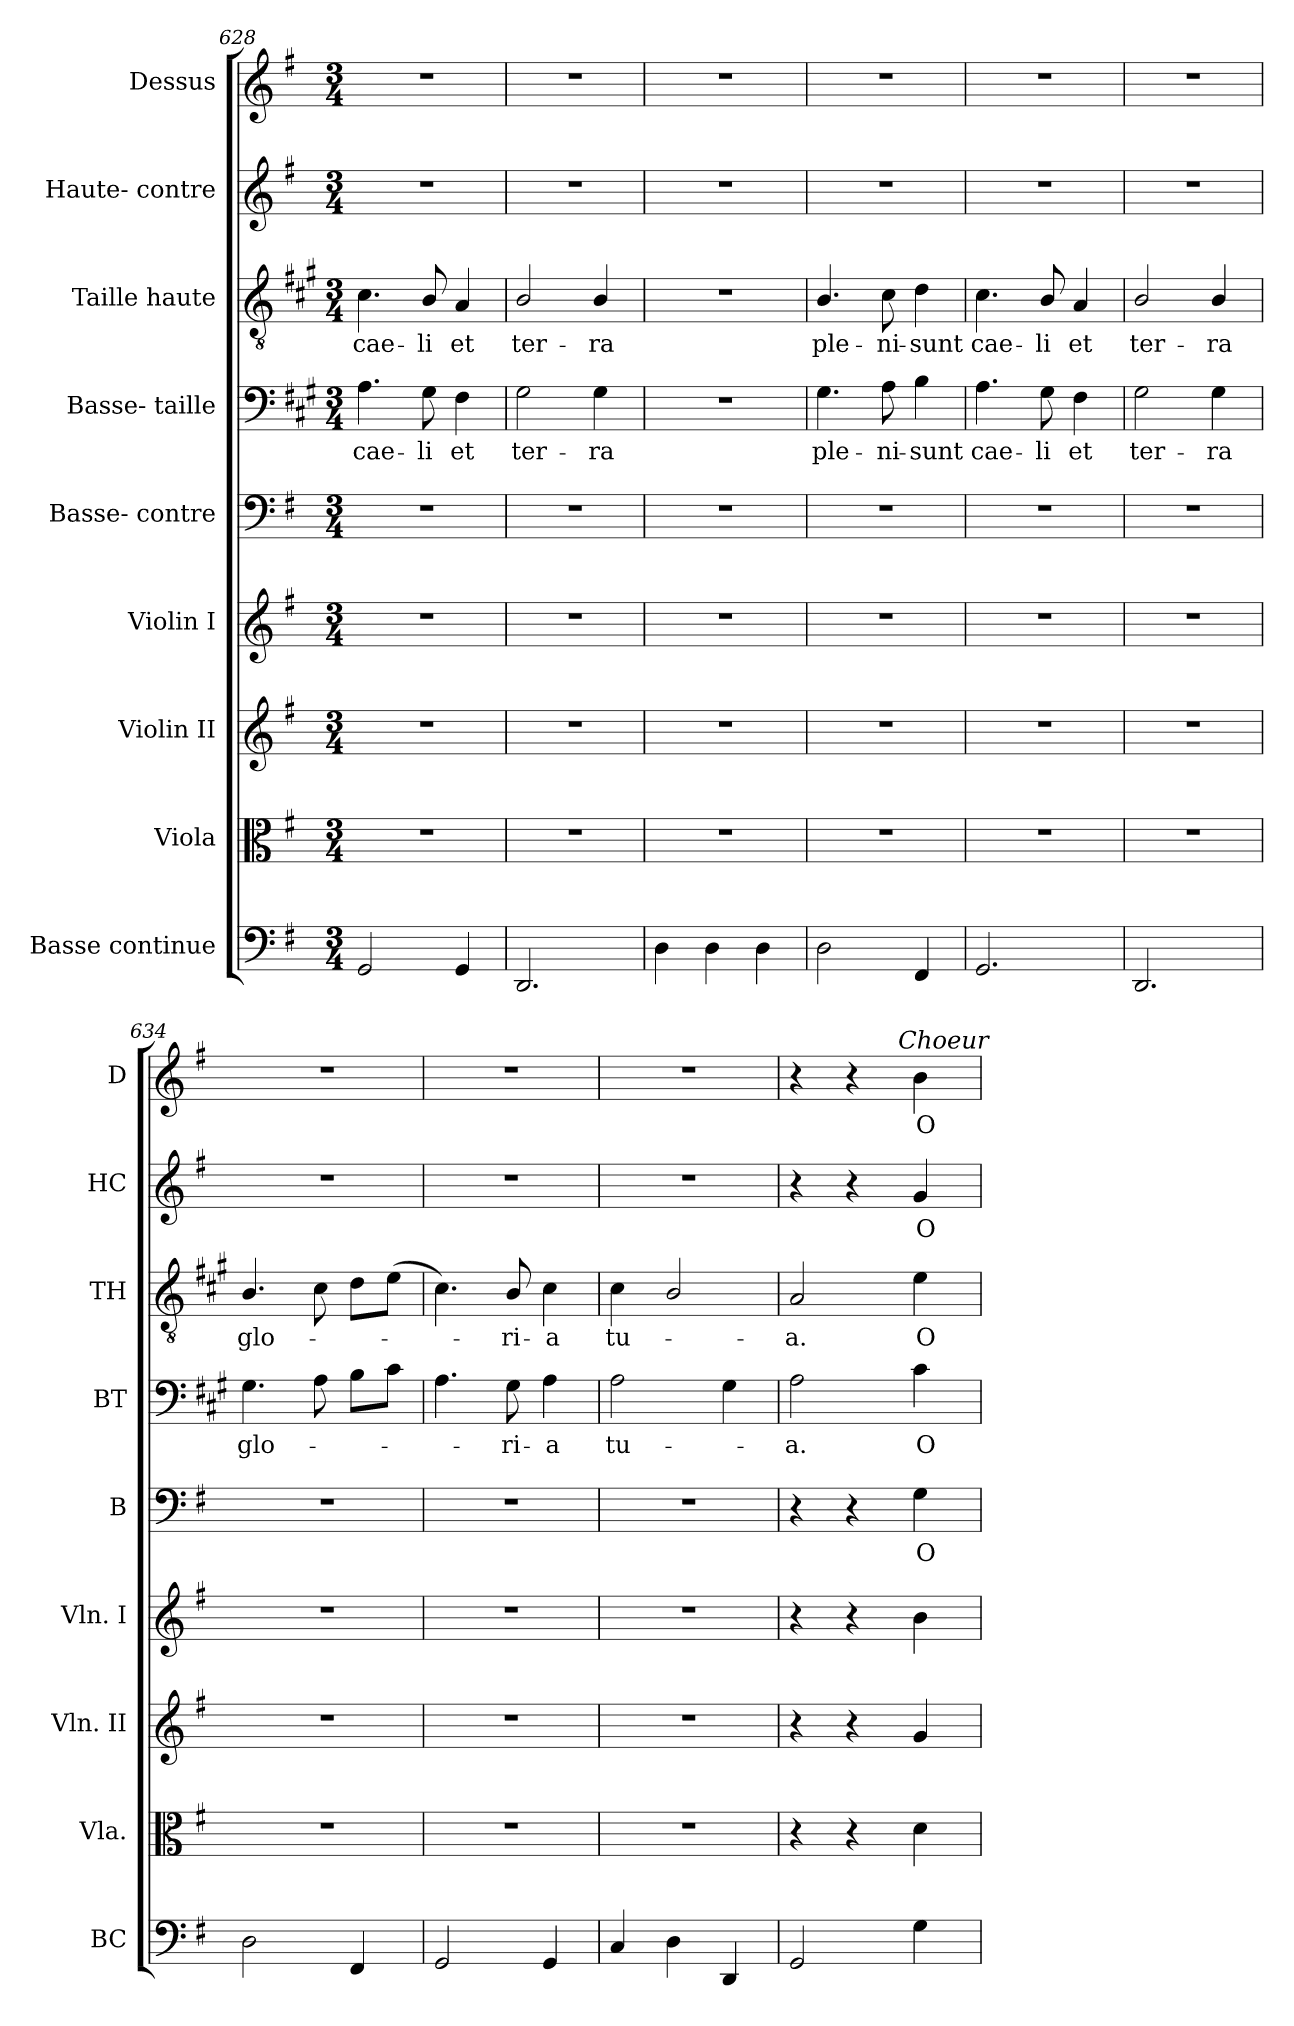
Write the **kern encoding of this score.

**kern	**kern	**kern	**kern	**kern	**text	**kern	**text	**kern	**text	**kern	**text	**kern	**text
*part9	*part8	*part7	*part6	*part5	*part5	*part4	*part4	*part3	*part3	*part2	*part2	*part1	*part1
*staff9	*staff8	*staff7	*staff6	*staff5	*staff5	*staff4	*staff4	*staff3	*staff3	*staff2	*staff2	*staff1	*staff1
*I"Basse  continue	*I"Viola	*I"Violin II	*I"Violin I	*I"Basse- contre	*	*I"Basse- taille	*	*I"Taille haute	*	*I"Haute- contre	*	*I"Dessus	*
*I'BC	*I'Vla.	*I'Vln. II	*I'Vln. I	*I'B	*	*I'BT	*	*I'TH	*	*I'HC	*	*I'D	*
*clefF4	*clefC3	*clefG2	*clefG2	*clefF4	*	*clefF4	*	*clefGv2	*	*clefG2	*	*clefG2	*
*	*	*	*	*	*	*ITrd1c2	*	*ITrd1c2	*	*	*	*	*
*k[f#]	*k[f#]	*k[f#]	*k[f#]	*k[f#]	*	*k[f#]	*	*k[f#]	*	*k[f#]	*	*k[f#]	*
*G:	*G:	*G:	*G:	*G:	*	*G:	*	*G:	*	*G:	*	*G:	*
*M3/4	*M3/4	*M3/4	*M3/4	*M3/4	*	*M3/4	*	*M3/4	*	*M3/4	*	*M3/4	*
=628	=628	=628	=628	=628	=628	=628	=628	=628	=628	=628	=628	=628	=628
!	!	!	!	!	!	!	!LO:LY:b	!	!LO:LY:b	!	!	!	!
2GG/	2.r	2.r	2.r	2.r	.	4.G\	cae-	4.B\	cae-	2.r	.	2.r	.
!	!	!	!	!	!	!	!LO:LY:b	!	!LO:LY:b	!	!	!	!
.	.	.	.	.	.	8F#\	-li	8A/	-li	.	.	.	.
!	!	!	!	!	!	!	!LO:LY:b	!	!LO:LY:b	!	!	!	!
4GG/	.	.	.	.	.	4E\	et	4G/	et	.	.	.	.
!!LO:PB:g=z
=629	=629	=629	=629	=629	=629	=629	=629	=629	=629	=629	=629	=629	=629
!	!	!	!	!	!	!	!LO:LY:b	!	!LO:LY:b	!	!	!	!
2.DD/	2.r	2.r	2.r	2.r	.	2F#\	ter-	2A/	ter-	2.r	.	2.r	.
!	!	!	!	!	!	!	!LO:LY:b	!	!LO:LY:b	!	!	!	!
.	.	.	.	.	.	4F#\	-ra	4A/	-ra	.	.	.	.
=630	=630	=630	=630	=630	=630	=630	=630	=630	=630	=630	=630	=630	=630
4D\	2.r	2.r	2.r	2.r	.	2.r	.	2.r	.	2.r	.	2.r	.
4D\	.	.	.	.	.	.	.	.	.	.	.	.	.
4D\	.	.	.	.	.	.	.	.	.	.	.	.	.
=631	=631	=631	=631	=631	=631	=631	=631	=631	=631	=631	=631	=631	=631
!	!	!	!	!	!	!	!LO:LY:b	!	!LO:LY:b	!	!	!	!
2D\	2.r	2.r	2.r	2.r	.	4.F#\	ple-	4.A/	ple-	2.r	.	2.r	.
!	!	!	!	!	!	!	!LO:LY:b	!	!LO:LY:b	!	!	!	!
.	.	.	.	.	.	8G\	-ni-	8B\	-ni-	.	.	.	.
!	!	!	!	!	!	!	!LO:LY:b	!	!LO:LY:b	!	!	!	!
4FF#/	.	.	.	.	.	4A\	-sunt	4c\	-sunt	.	.	.	.
=632	=632	=632	=632	=632	=632	=632	=632	=632	=632	=632	=632	=632	=632
!	!	!	!	!	!	!	!LO:LY:b	!	!LO:LY:b	!	!	!	!
2.GG/	2.r	2.r	2.r	2.r	.	4.G\	cae-	4.B>\	cae-	2.r	.	2.r	.
!	!	!	!	!	!	!	!LO:LY:b	!	!LO:LY:b	!	!	!	!
.	.	.	.	.	.	8F#\	-li	8A/	-li	.	.	.	.
!	!	!	!	!	!	!	!LO:LY:b	!	!LO:LY:b	!	!	!	!
.	.	.	.	.	.	4E\	et	4G/	et	.	.	.	.
=633	=633	=633	=633	=633	=633	=633	=633	=633	=633	=633	=633	=633	=633
!	!	!	!	!	!	!	!LO:LY:b	!	!LO:LY:b	!	!	!	!
2.DD/	2.r	2.r	2.r	2.r	.	2F#\	ter-	2A/	ter-	2.r	.	2.r	.
!	!	!	!	!	!	!	!LO:LY:b	!	!LO:LY:b	!	!	!	!
.	.	.	.	.	.	4F#\	-ra	4A/	-ra	.	.	.	.
=634	=634	=634	=634	=634	=634	=634	=634	=634	=634	=634	=634	=634	=634
!	!	!	!	!	!	!	!LO:LY:b	!	!LO:LY:b	!	!	!	!
2D\	2.r	2.r	2.r	2.r	.	4.F#\	glo-	4.A/	glo-	2.r	.	2.r	.
.	.	.	.	.	.	8G\	.	8B\	.	.	.	.	.
4FF#/	.	.	.	.	.	8A\L	.	8c\L	.	.	.	.	.
.	.	.	.	.	.	8B\J	.	(>8d\J	.	.	.	.	.
=635	=635	=635	=635	=635	=635	=635	=635	=635	=635	=635	=635	=635	=635
2GG/	2.r	2.r	2.r	2.r	.	4.G\	.	4.B>\)	.	2.r	.	2.r	.
!	!	!	!	!	!	!	!LO:LY:b	!	!LO:LY:b	!	!	!	!
.	.	.	.	.	.	8F#\	-ri-	8A/	-ri-	.	.	.	.
!	!	!	!	!	!	!	!LO:LY:b	!	!LO:LY:b	!	!	!	!
4GG/	.	.	.	.	.	4G\	-a	4B\	-a	.	.	.	.
=636	=636	=636	=636	=636	=636	=636	=636	=636	=636	=636	=636	=636	=636
!	!	!	!	!	!	!	!LO:LY:b	!	!LO:LY:b	!	!	!	!
4C/	2.r	2.r	2.r	2.r	.	2G\	tu-	4B\	tu-	2.r	.	2.r	.
4D\	.	.	.	.	.	.	.	2A>/	.	.	.	.	.
4DD/	.	.	.	.	.	4F#\	.	.	.	.	.	.	.
!!LO:LB:g=z
=637	=637	=637	=637	=637	=637	=637	=637	=637	=637	=637	=637	=637	=637
!	!	!	!	!	!	!	!LO:LY:b	!	!LO:LY:b	!	!	!	!
*	*	*	*	*	*	*	*	*	*	*	*	*^	*
2GG/	4r	4r	4r	4r	.	2G\	-a.	2G/	-a.	4r	.	4r	4...ryy	.
.	4r	4r	4r	4r	.	.	.	.	.	4r	.	4r	.	.
!	!	!	!	!	!	!	!	!	!	!	!	!	!LO:TX:a:i:t=Choeur	!
.	.	.	.	.	.	.	.	.	.	.	.	.	4ryy	.
!	!	!	!	!	!LO:LY:b	!	!LO:LY:b	!	!LO:LY:b	!	!LO:LY:b	!	!	!LO:LY:b
4G\	4d\	4g/	4b\	4G\	O-	4B\	O-	4d\	O-	4g/	O-	4b\	.	O-
.	.	.	.	.	.	.	.	.	.	.	.	.	32ryy	.
*	*	*	*	*	*	*	*	*	*	*	*	*v	*v	*
=	=	=	=	=	=	=	=	=	=	=	=	=	=
*-	*-	*-	*-	*-	*-	*-	*-	*-	*-	*-	*-	*-	*-
